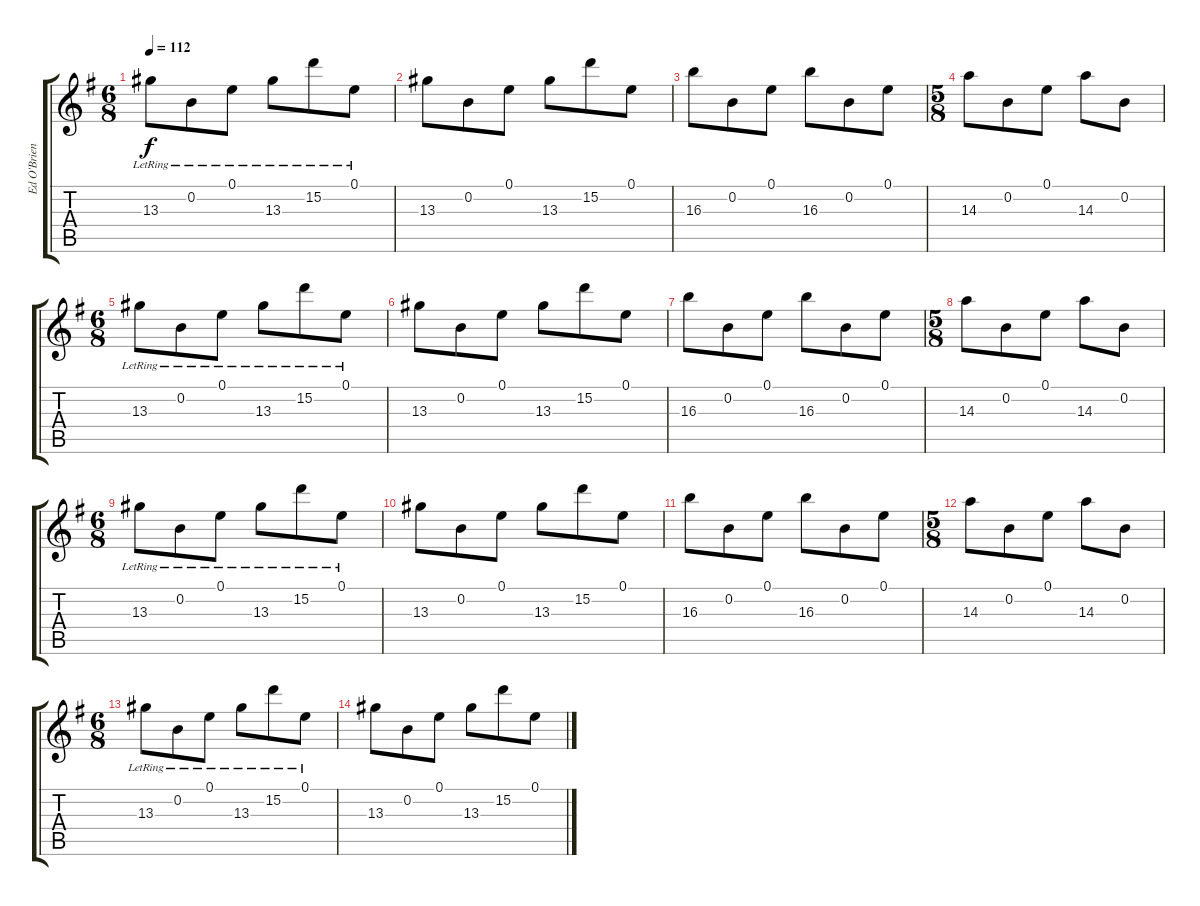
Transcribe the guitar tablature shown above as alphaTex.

\track ("Ed O'Brien (Clean)" "Ed O'Brien") {instrument electricguitarclean}
\staff {score tabs}
\tuning (E4 B3 G3 D3 A2 E2) {hide}
\ts (6 8)
\tempo 112
\clef g2
\ks g
13.3{lr}.8{dy f} 0.2{lr}.8 0.1{lr}.8 13.3{lr}.8 15.2{lr}.8 0.1{lr}.8 |
13.3.8 0.2.8 0.1.8 13.3.8 15.2.8 0.1.8 |
16.3.8 0.2.8 0.1.8 16.3.8 0.2.8 0.1.8 |
\ts (5 8)
14.3.8 0.2.8 0.1.8 14.3.8 0.2.8 |
\ts (6 8)
13.3{lr}.8 0.2{lr}.8 0.1{lr}.8 13.3{lr}.8 15.2{lr}.8 0.1{lr}.8 |
13.3.8 0.2.8 0.1.8 13.3.8 15.2.8 0.1.8 |
16.3.8 0.2.8 0.1.8 16.3.8 0.2.8 0.1.8 |
\ts (5 8)
14.3.8 0.2.8 0.1.8 14.3.8 0.2.8 |
\ts (6 8)
13.3{lr}.8 0.2{lr}.8 0.1{lr}.8 13.3{lr}.8 15.2{lr}.8 0.1{lr}.8 |
13.3.8 0.2.8 0.1.8 13.3.8 15.2.8 0.1.8 |
16.3.8 0.2.8 0.1.8 16.3.8 0.2.8 0.1.8 |
\ts (5 8)
14.3.8 0.2.8 0.1.8 14.3.8 0.2.8 |
\ts (6 8)
13.3{lr}.8 0.2{lr}.8 0.1{lr}.8 13.3{lr}.8 15.2{lr}.8 0.1{lr}.8 |
13.3.8 0.2.8 0.1.8 13.3.8 15.2.8 0.1.8
